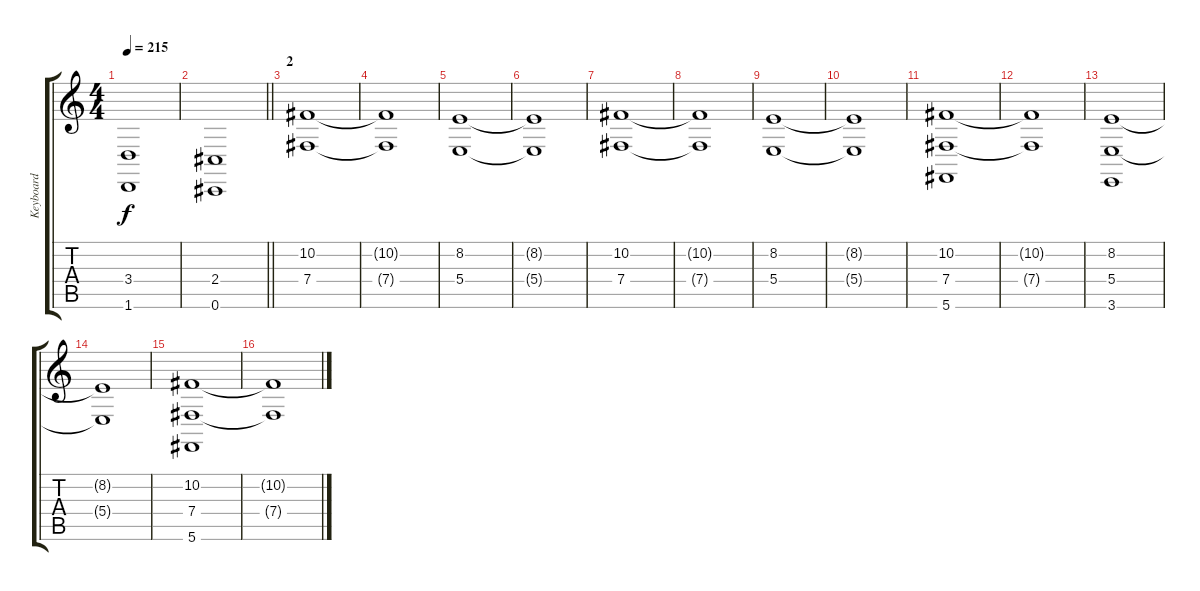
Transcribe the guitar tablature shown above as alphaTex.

\track ("Keyboard" "Keyboard") {instrument stringensemble1}
\staff {score tabs}
\tuning (Db4 Ab3 E3 B2 Gb2 Db2) {hide}
\ts (4 4)
\tempo 215
\clef g2
\ks c
(3.4 1.6).1{dy f} |
\barLineRight lightlight
(2.4 0.6).1 |
\section ("" "2")
(10.2 7.4).1 |
(10.2{t} 7.4{t}).1 |
(8.2 5.4).1 |
(8.2{t} 5.4{t}).1 |
(10.2 7.4).1 |
(10.2{t} 7.4{t}).1 |
(8.2 5.4).1 |
(8.2{t} 5.4{t}).1 |
(10.2 7.4 5.6).1 |
(10.2{t} 7.4{t}).1 |
(8.2 5.4 3.6).1 |
(8.2{t} 5.4{t}).1 |
(10.2 7.4 5.6).1 |
(10.2{t} 7.4{t}).1
